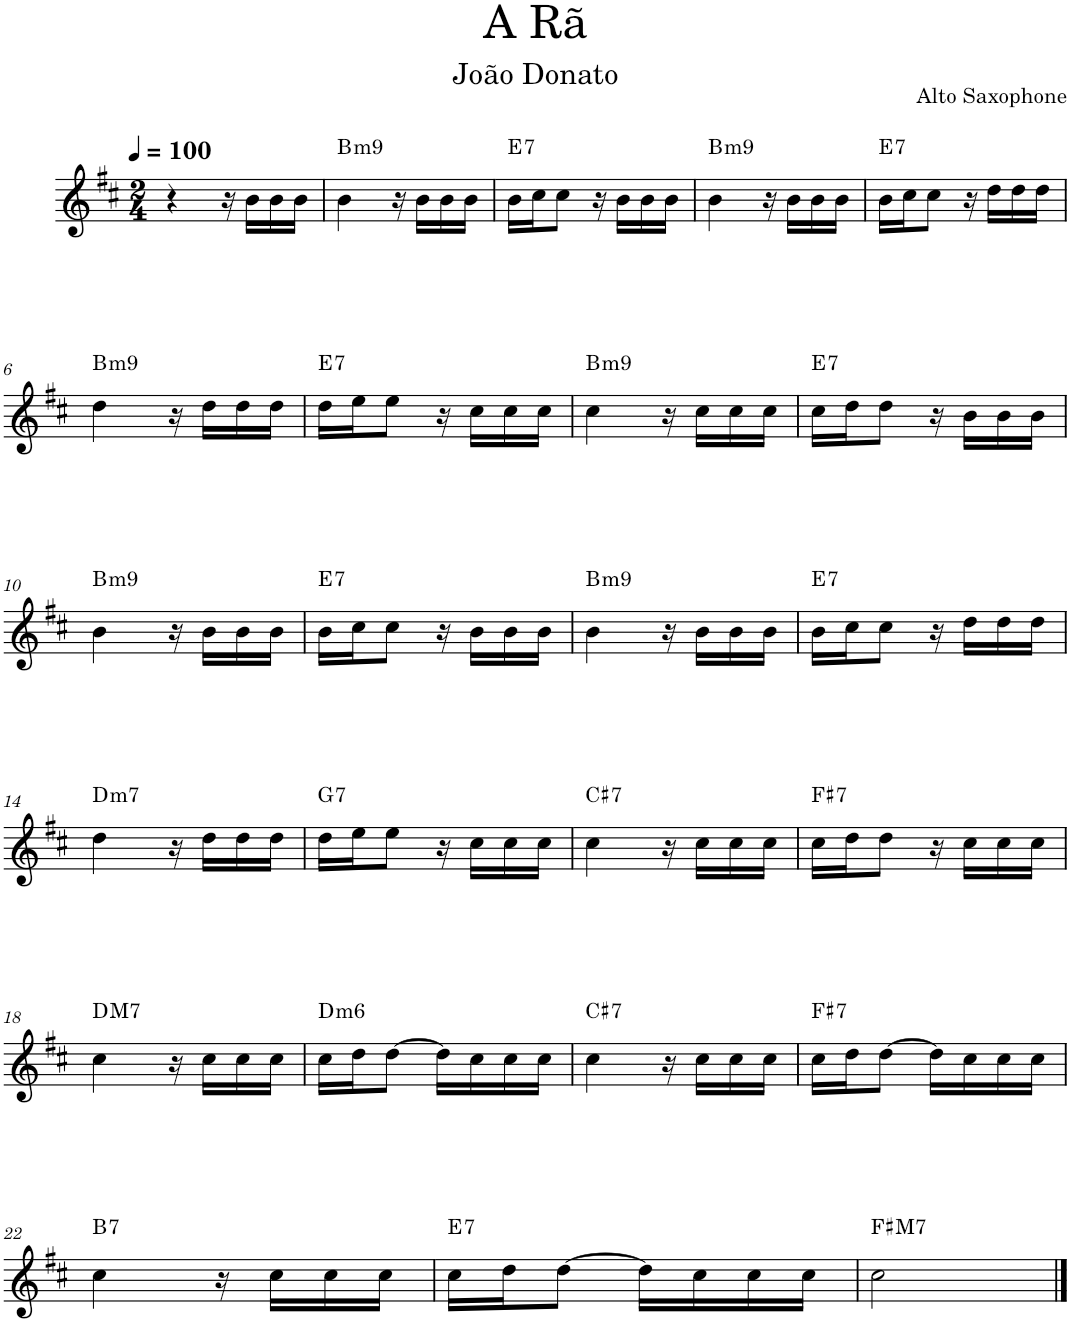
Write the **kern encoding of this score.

**kern	**harte
*part1	*part1
*staff1	*
*I"Alto Saxophone	*
*I'A. Sax.	*
*clefG2	*
*Trd5c9	*
*k[f#c#]	*
*M2/4	*
*MM100	*
=1	=1
4r	.
16r	.
16b\LL	.
16b\	.
16b\JJ	.
=2	=2
!	!LO:H:kt=m9
4b\	B:min9
16r	.
16b\LL	.
16b\	.
16b\JJ	.
=3	=3
!	!LO:H:kt=7
16b\LL	E:7
16cc#\J	.
8cc#\J	.
16r	.
16b\LL	.
16b\	.
16b\JJ	.
=4	=4
!	!LO:H:kt=m9
4b\	B:min9
16r	.
16b\LL	.
16b\	.
16b\JJ	.
=5	=5
!	!LO:H:kt=7
16b\LL	E:7
16cc#\J	.
8cc#\J	.
16r	.
16dd\LL	.
16dd\	.
16dd\JJ	.
!!LO:LB:g=z
=6	=6
!	!LO:H:kt=m9
4dd\	B:min9
16r	.
16dd\LL	.
16dd\	.
16dd\JJ	.
=7	=7
!	!LO:H:kt=7
16dd\LL	E:7
16ee\J	.
8ee\J	.
16r	.
16cc#\LL	.
16cc#\	.
16cc#\JJ	.
=8	=8
!	!LO:H:kt=m9
4cc#\	B:min9
16r	.
16cc#\LL	.
16cc#\	.
16cc#\JJ	.
=9	=9
!	!LO:H:kt=7
16cc#\LL	E:7
16dd\J	.
8dd\J	.
16r	.
16b\LL	.
16b\	.
16b\JJ	.
!!LO:LB:g=z
=10	=10
!	!LO:H:kt=m9
4b\	B:min9
16r	.
16b\LL	.
16b\	.
16b\JJ	.
=11	=11
!	!LO:H:kt=7
16b\LL	E:7
16cc#\J	.
8cc#\J	.
16r	.
16b\LL	.
16b\	.
16b\JJ	.
=12	=12
!	!LO:H:kt=m9
4b\	B:min9
16r	.
16b\LL	.
16b\	.
16b\JJ	.
=13	=13
!	!LO:H:kt=7
16b\LL	E:7
16cc#\J	.
8cc#\J	.
16r	.
16dd\LL	.
16dd\	.
16dd\JJ	.
!!LO:LB:g=z
=14	=14
!	!LO:H:kt=m7
4dd\	D:min7
16r	.
16dd\LL	.
16dd\	.
16dd\JJ	.
=15	=15
!	!LO:H:kt=7
16dd\LL	G:7
16ee\J	.
8ee\J	.
16r	.
16cc#\LL	.
16cc#\	.
16cc#\JJ	.
=16	=16
!	!LO:H:kt=7
4cc#\	C#:7
16r	.
16cc#\LL	.
16cc#\	.
16cc#\JJ	.
=17	=17
!	!LO:H:kt=7
16cc#\LL	F#:7
16dd\J	.
8dd\J	.
16r	.
16cc#\LL	.
16cc#\	.
16cc#\JJ	.
!!LO:LB:g=z
=18	=18
!	!LO:H:kt=M7
4cc#\	D:maj7
16r	.
16cc#\LL	.
16cc#\	.
16cc#\JJ	.
=19	=19
!	!LO:H:kt=m6
16cc#\LL	D:min6
16dd\J	.
[8dd\J	.
16dd\LL]	.
16cc#\	.
16cc#\	.
16cc#\JJ	.
=20	=20
!	!LO:H:kt=7
4cc#\	C#:7
16r	.
16cc#\LL	.
16cc#\	.
16cc#\JJ	.
=21	=21
!	!LO:H:kt=7
16cc#\LL	F#:7
16dd\J	.
[8dd\J	.
16dd\LL]	.
16cc#\	.
16cc#\	.
16cc#\JJ	.
!!LO:LB:g=z
=22	=22
!	!LO:H:kt=7
4cc#\	B:7
16r	.
16cc#\LL	.
16cc#\	.
16cc#\JJ	.
=23	=23
!	!LO:H:kt=7
16cc#\LL	E:7
16dd\J	.
[8dd\J	.
16dd\LL]	.
16cc#\	.
16cc#\	.
16cc#\JJ	.
=24	=24
!	!LO:H:kt=M7
2cc#\	F#:maj7
==	==
*-	*-
